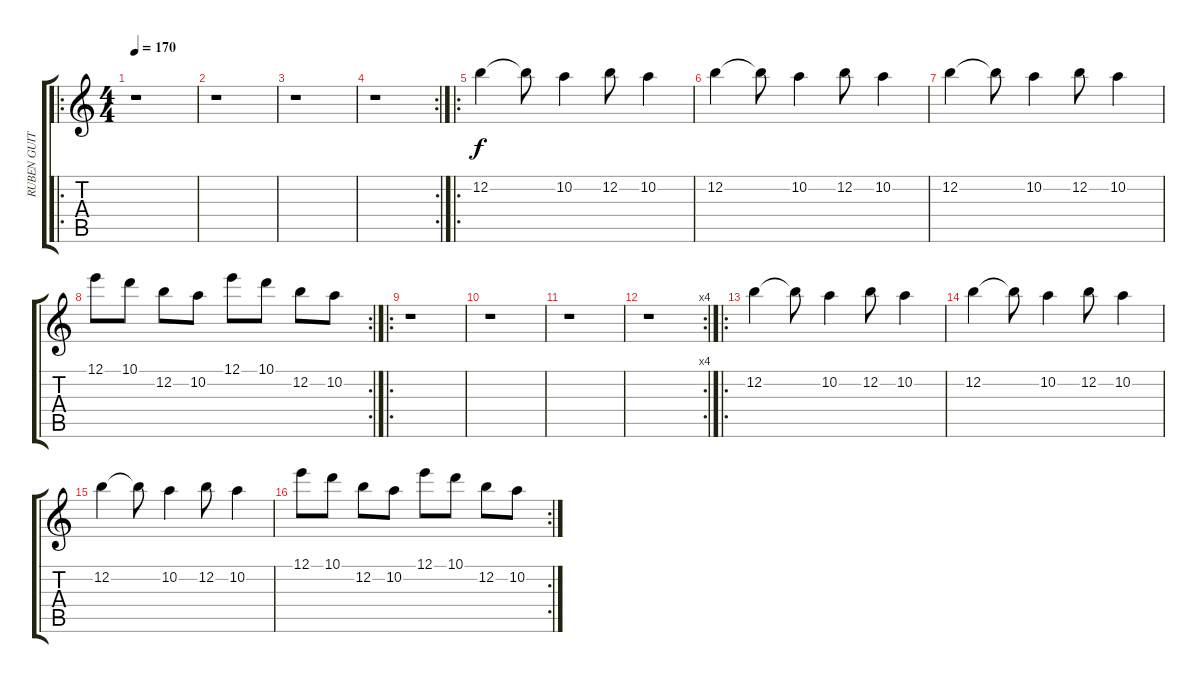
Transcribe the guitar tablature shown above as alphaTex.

\track ("RUBEN GUITARRA" "RUBEN GUIT") {instrument distortionguitar}
\staff {score tabs}
\tuning (E4 B3 G3 D3 A2 E2) {hide}
\ro
\ts (4 4)
\tempo 170
\clef g2
\ks c
r.1{dy f instrument distortionguitar} |
r.1 |
r.1 |
\rc 2
r.1 |
\ro
12.2.4 12.2{t}.8 10.2.4 12.2.8 10.2.4 |
12.2.4 12.2{t}.8 10.2.4 12.2.8 10.2.4 |
12.2.4 12.2{t}.8 10.2.4 12.2.8 10.2.4 |
\rc 2
12.1.8 10.1.8 12.2.8 10.2.8 12.1.8 10.1.8 12.2.8 10.2.8 |
\ro
r.1 |
r.1 |
r.1 |
\rc 4
r.1 |
\ro
12.2.4 12.2{t}.8 10.2.4 12.2.8 10.2.4 |
12.2.4 12.2{t}.8 10.2.4 12.2.8 10.2.4 |
12.2.4 12.2{t}.8 10.2.4 12.2.8 10.2.4 |
\rc 2
12.1.8 10.1.8 12.2.8 10.2.8 12.1.8 10.1.8 12.2.8 10.2.8
